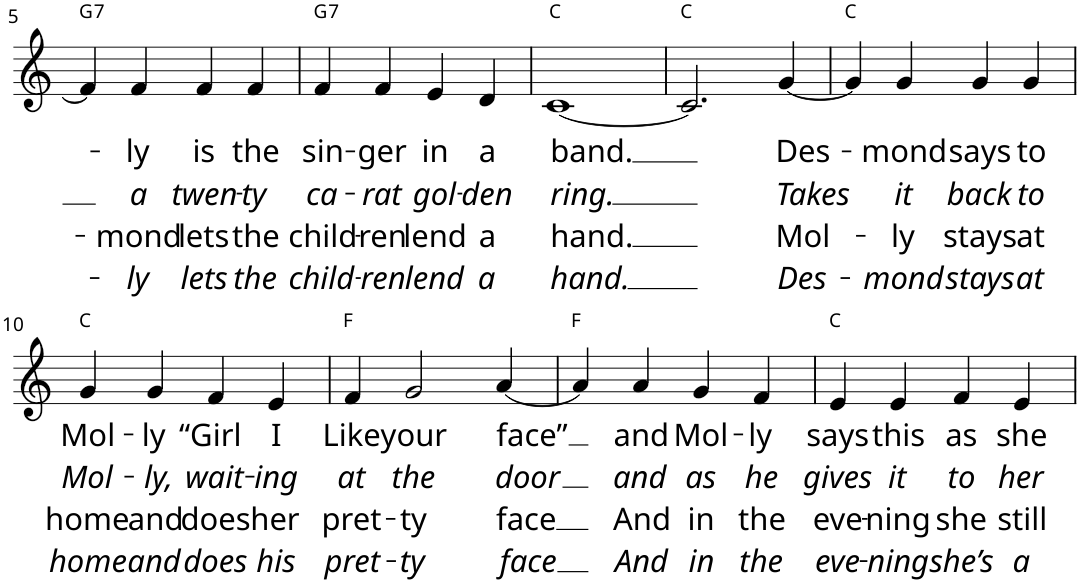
**kern	**text	**text	**text	**text	**harte
*part1	*part1	*part1	*part1	*part1	*part1
*staff1	*staff1	*staff1	*staff1	*staff1	*
*I"Voice	*	*	*	*	*
*I'Vo.	*	*	*	*	*
!!LO:PB:g=z
*clefG2	*	*	*	*	*
*k[]	*	*	*	*	*
*M4/4	*	*	*	*	*
=5	=5	=5	=5	=5	=5
!	!	!	!	!	!LO:H:kt=7
4f/]	.	.	.	.	G:7
!	!LO:LY:b	!LO:LY:b	!LO:LY:b	!LO:LY:b	!
4f/	-ly	a	-mond	-ly	.
!	!LO:LY:b	!LO:LY:b	!LO:LY:b	!LO:LY:b	!
4f/	is	twen-	lets	lets	.
!	!LO:LY:b	!LO:LY:b	!LO:LY:b	!LO:LY:b	!
4f/	the	-ty	the	the	.
=6	=6	=6	=6	=6	=6
!	!LO:LY:b	!LO:LY:b	!LO:LY:b	!LO:LY:b	!LO:H:kt=7
4f/	sin-	ca-	child-	child-	G:7
!	!LO:LY:b	!LO:LY:b	!LO:LY:b	!LO:LY:b	!
4f/	-ger	-rat	-ren	-ren	.
!	!LO:LY:b	!LO:LY:b	!LO:LY:b	!LO:LY:b	!
4e/	in	gol-	lend	lend	.
!	!LO:LY:b	!LO:LY:b	!LO:LY:b	!LO:LY:b	!
4d/	a	-den	a	a	.
=7	=7	=7	=7	=7	=7
!	!LO:LY:b	!LO:LY:b	!LO:LY:b	!LO:LY:b	!
[1c	band.	ring.	hand.	hand.	C:maj
=8	=8	=8	=8	=8	=8
2.c/]	.	.	.	.	C:maj
!	!LO:LY:b	!LO:LY:b	!LO:LY:b	!LO:LY:b	!
[4g/	Des-	Takes	Mol-	Des-	.
=9	=9	=9	=9	=9	=9
4g/]	.	.	.	.	C:maj
!	!LO:LY:b	!LO:LY:b	!LO:LY:b	!LO:LY:b	!
4g/	-mond	it	-ly	-mond	.
!	!LO:LY:b	!LO:LY:b	!LO:LY:b	!LO:LY:b	!
4g/	says	back	stays	stays	.
!	!LO:LY:b	!LO:LY:b	!LO:LY:b	!LO:LY:b	!
4g/	to	to	at	at	.
!!LO:LB:g=z
=10	=10	=10	=10	=10	=10
!	!LO:LY:b	!LO:LY:b	!LO:LY:b	!LO:LY:b	!
4g/	Mol-	Mol-	home	home	C:maj
!	!LO:LY:b	!LO:LY:b	!LO:LY:b	!LO:LY:b	!
4g/	-ly	-ly,	and	and	.
!	!LO:LY:b	!LO:LY:b	!LO:LY:b	!LO:LY:b	!
4f/	“Girl	wait-	does	does	.
!	!LO:LY:b	!LO:LY:b	!LO:LY:b	!LO:LY:b	!
4e/	I	-ing	her	his	.
=11	=11	=11	=11	=11	=11
!	!LO:LY:b	!LO:LY:b	!LO:LY:b	!LO:LY:b	!
4f/	Like	at	pret-	pret-	F:maj
!	!LO:LY:b	!LO:LY:b	!LO:LY:b	!LO:LY:b	!
2g/	your	the	-ty	-ty	.
!	!LO:LY:b	!LO:LY:b	!LO:LY:b	!LO:LY:b	!
[4a/	face”	door	face	face	.
=12	=12	=12	=12	=12	=12
4a/]	.	.	.	.	F:maj
!	!LO:LY:b	!LO:LY:b	!LO:LY:b	!LO:LY:b	!
4a/	and	and	And	And	.
!	!LO:LY:b	!LO:LY:b	!LO:LY:b	!LO:LY:b	!
4g/	Mol-	as	in	in	.
!	!LO:LY:b	!LO:LY:b	!LO:LY:b	!LO:LY:b	!
4f/	-ly	he	the	the	.
=13	=13	=13	=13	=13	=13
!	!LO:LY:b	!LO:LY:b	!LO:LY:b	!LO:LY:b	!
4e/	says	gives	eve-	eve-	C:maj
!	!LO:LY:b	!LO:LY:b	!LO:LY:b	!LO:LY:b	!
4e/	this	it	-ning	-ning	.
!	!LO:LY:b	!LO:LY:b	!LO:LY:b	!LO:LY:b	!
4f/	as	to	she	she’s	.
!	!LO:LY:b	!LO:LY:b	!LO:LY:b	!LO:LY:b	!
4e/	she	her	still	a	.
=	=	=	=	=	=
*-	*-	*-	*-	*-	*-
